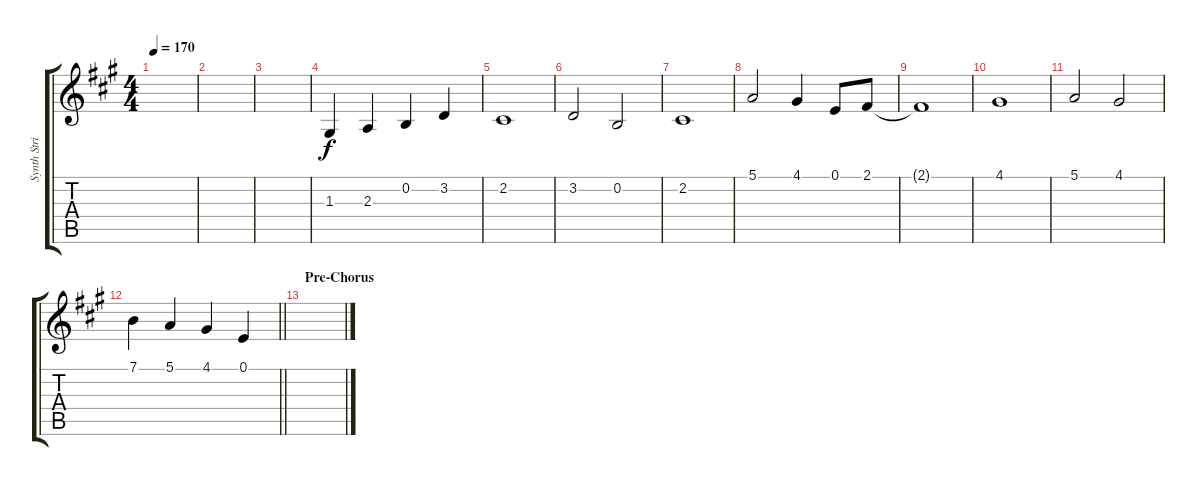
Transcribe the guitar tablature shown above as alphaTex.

\track ("Synth Strings I" "Synth Stri") {instrument stringensemble1}
\staff {score tabs}
\tuning (E4 B3 G3 D3 A2 E2) {hide}
\ts (4 4)
\tempo 170
\clef g2
\ks a
|
|
|
1.3.4 2.3.4 0.2.4 3.2.4 |
2.2.1 |
3.2.2 0.2.2 |
2.2.1 |
5.1.2 4.1.4 0.1.8 2.1.8 |
2.1{t}.1 |
4.1.1 |
5.1.2 4.1.2 |
\barLineRight lightlight
7.1.4 5.1.4 4.1.4 0.1.4 |
\section ("" "Pre-Chorus")
